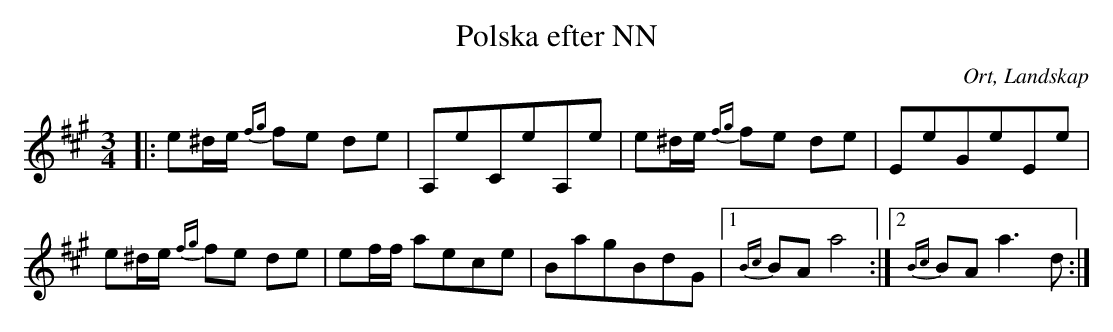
X:1
T:Polska efter NN
O:Ort, Landskap
M:3/4
L:1/16
K:A
|: e2^de {fg}f2e2 d2e2|A,2e2C2e2A,2e2|e2^de {fg}f2e2 d2e2|E2e2G2e2E2e2 |
e2^de {fg}f2e2 d2e2|e2ff a2e2c2e2|B2a2g2B2d2G2|1 {Bc}B2A2 a8:|2 {Bc}B2A2 a6 d2:|
